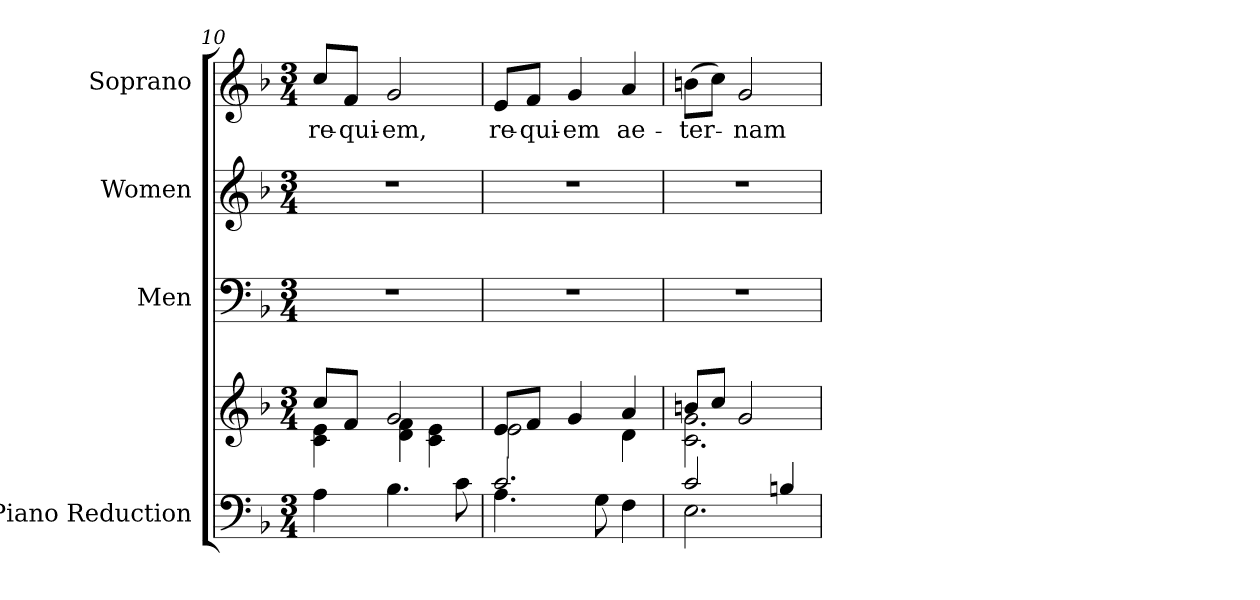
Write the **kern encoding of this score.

**kern	**kern	**kern	**kern	**kern	**text
*part4	*part4	*part3	*part2	*part1	*part1
*staff5	*staff4	*staff3	*staff2	*staff1	*staff1
*I"Piano Reduction	*	*I"Men	*I"Women	*I"Soprano	*
*I'Pno.	*	*	*	*I'S.	*
*clefF4	*clefG2	*clefF4	*clefG2	*clefG2	*
*k[b-]	*k[b-]	*k[b-]	*k[b-]	*k[b-]	*
*M3/4	*M3/4	*M3/4	*M3/4	*M3/4	*
=10	=10	=10	=10	=10	=10
*	*^	*	*	*	*
!	!	!	!	!	!	!LO:LY:b
4A\	8cc/L	4c\ 4e\	2.r	2.r	8cc/L	re-
!	!	!	!	!	!	!LO:LY:b
.	8f/J	.	.	.	8f/J	-qui-
!	!	!	!	!	!	!LO:LY:b
4.B-\	2g/	4d\ 4f\	.	.	2g/	-em,
.	.	4c\ 4e\	.	.	.	.
8c\	.	.	.	.	.	.
!!LO:LB:g=z
=11	=11	=11	=11	=11	=11	=11
*^	*	*	*	*	*	*
!	!	!	!	!	!	!	!LO:LY:b
2.c/	4.A\	8e/L	2e\	2.r	2.r	8e/L	re-
!	!	!	!	!	!	!	!LO:LY:b
.	.	8f/J	.	.	.	8f/J	-qui-
!	!	!	!	!	!	!	!LO:LY:b
.	.	4g/	.	.	.	4g/	-em
.	8G\	.	.	.	.	.	.
!	!	!	!	!	!	!	!LO:LY:b
.	4F\	4a/	4d\	.	.	4a/	ae-
=12	=12	=12	=12	=12	=12	=12	=12
!	!	!	!	!	!	!	!LO:LY:b
2c/	2.E\	8bn/L	2.c\ 2.g\	2.r	2.r	(>8bn\L	-ter-
.	.	8cc/J	.	.	.	8cc\J)	.
!	!	!	!	!	!	!	!LO:LY:b
.	.	2g/	.	.	.	2g/	-nam
4Bn/	.	.	.	.	.	.	.
*v	*v	*	*	*	*	*	*
*	*v	*v	*	*	*	*
=	=	=	=	=	=
*-	*-	*-	*-	*-	*-
